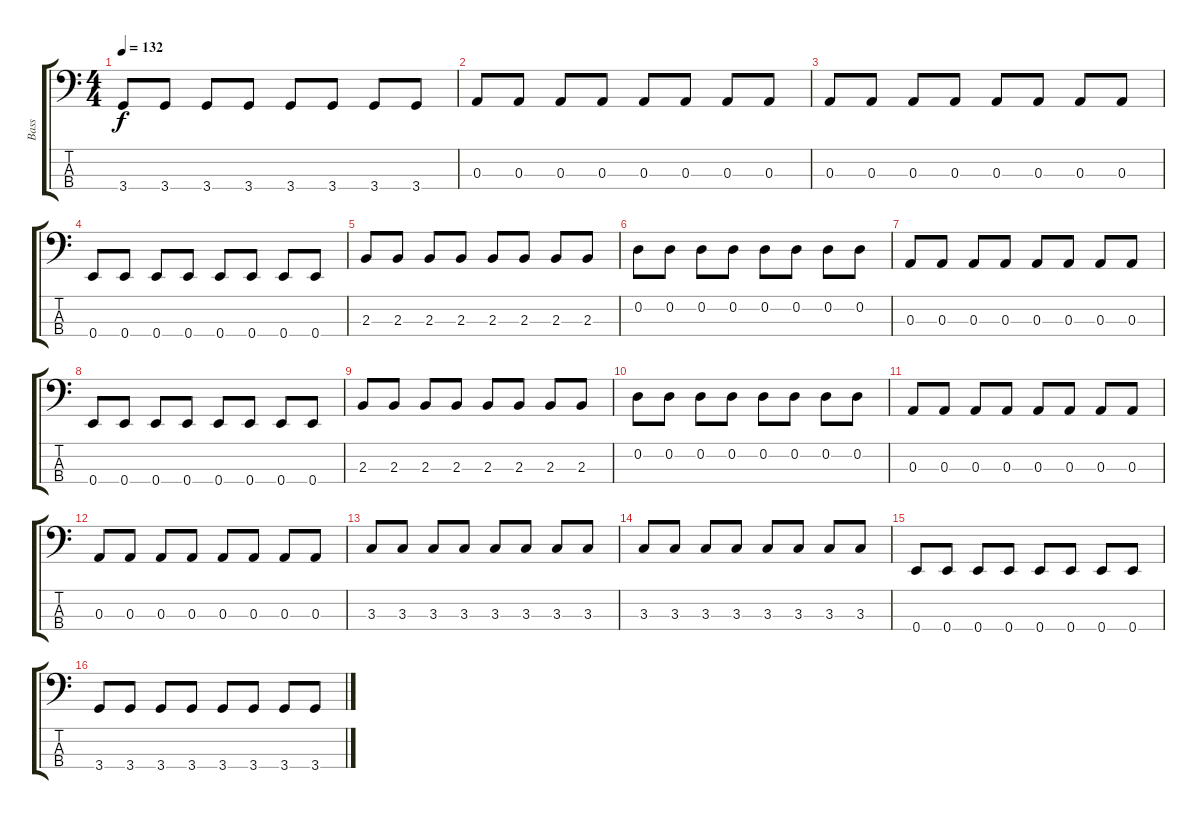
\track ("Bass" "Bass") {instrument electricbasspick}
\staff {score tabs}
\tuning (G2 D2 A1 E1) {hide}
\ts (4 4)
\tempo 132
\clef f4
\ks c
3.4.8{dy f} 3.4.8 3.4.8 3.4.8 3.4.8 3.4.8 3.4.8 3.4.8 |
0.3.8 0.3.8 0.3.8 0.3.8 0.3.8 0.3.8 0.3.8 0.3.8 |
0.3.8 0.3.8 0.3.8 0.3.8 0.3.8 0.3.8 0.3.8 0.3.8 |
0.4.8 0.4.8 0.4.8 0.4.8 0.4.8 0.4.8 0.4.8 0.4.8 |
2.3.8 2.3.8 2.3.8 2.3.8 2.3.8 2.3.8 2.3.8 2.3.8 |
0.2.8 0.2.8 0.2.8 0.2.8 0.2.8 0.2.8 0.2.8 0.2.8 |
0.3.8 0.3.8 0.3.8 0.3.8 0.3.8 0.3.8 0.3.8 0.3.8 |
0.4.8 0.4.8 0.4.8 0.4.8 0.4.8 0.4.8 0.4.8 0.4.8 |
2.3.8 2.3.8 2.3.8 2.3.8 2.3.8 2.3.8 2.3.8 2.3.8 |
0.2.8 0.2.8 0.2.8 0.2.8 0.2.8 0.2.8 0.2.8 0.2.8 |
0.3.8 0.3.8 0.3.8 0.3.8 0.3.8 0.3.8 0.3.8 0.3.8 |
0.3.8 0.3.8 0.3.8 0.3.8 0.3.8 0.3.8 0.3.8 0.3.8 |
3.3.8 3.3.8 3.3.8 3.3.8 3.3.8 3.3.8 3.3.8 3.3.8 |
3.3.8 3.3.8 3.3.8 3.3.8 3.3.8 3.3.8 3.3.8 3.3.8 |
0.4.8 0.4.8 0.4.8 0.4.8 0.4.8 0.4.8 0.4.8 0.4.8 |
3.4.8 3.4.8 3.4.8 3.4.8 3.4.8 3.4.8 3.4.8 3.4.8
